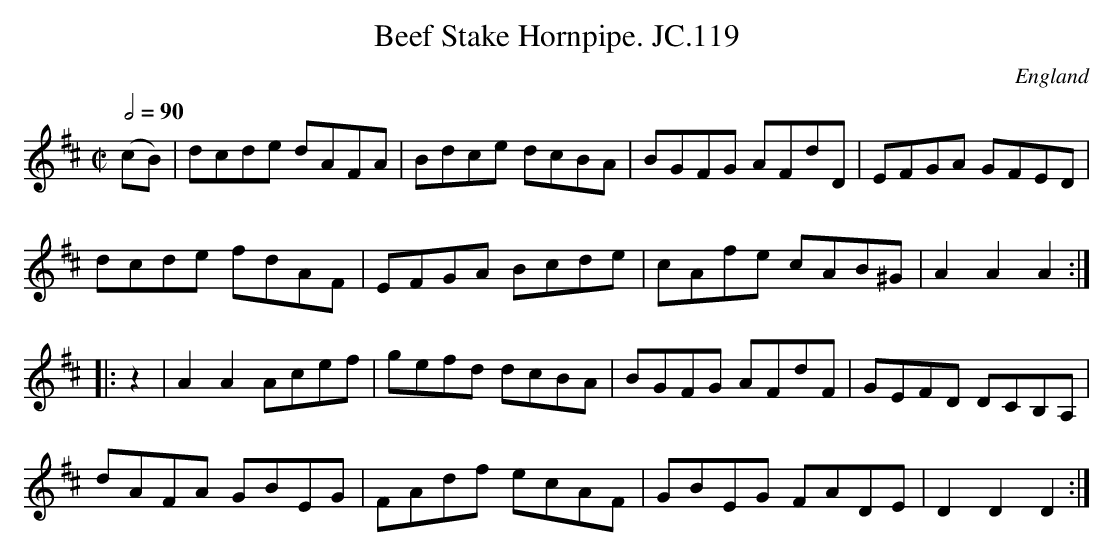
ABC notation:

X:1
T:Beef Stake Hornpipe. JC.119
O:England
M:C|
L:1/8
Q:2/4=90
K:D major
(cB)|\
dcde dAFA|Bdce dcBA|BGFG AFdD|EFGA GFED|!
dcde fdAF|EFGA Bcde|cAfe cAB^G|A2A2A2:|!
|:z2|A2A2Acef|gefd dcBA|BGFG AFdF|GEFD DCB,A,|!
dAFA GBEG|FAdf ecAF|GBEG FADE|D2D2D2:|
